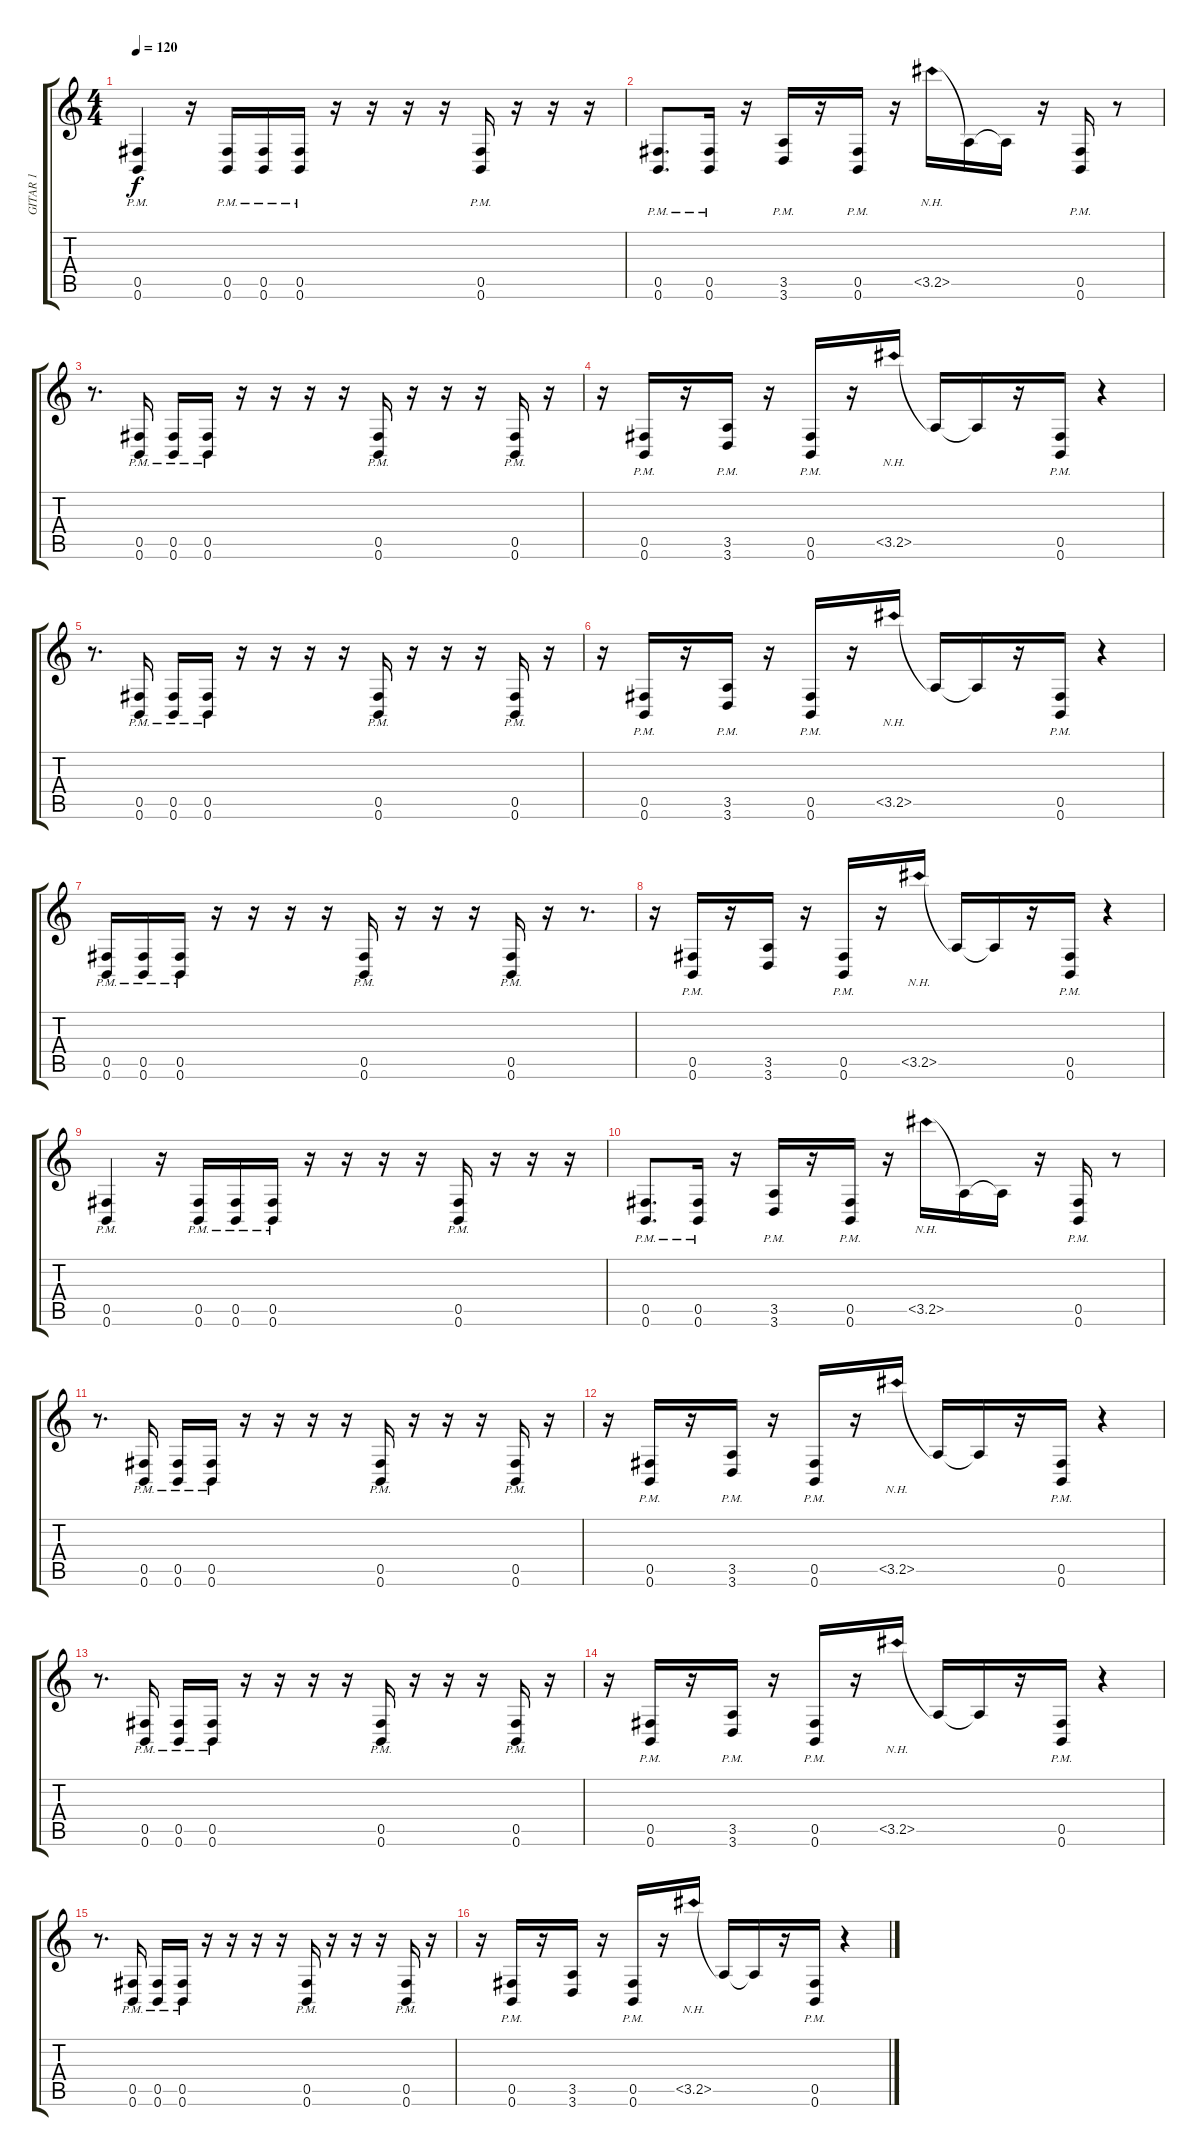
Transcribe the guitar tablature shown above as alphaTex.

\track ("GITAR 1" "GITAR 1") {instrument distortionguitar}
\staff {score tabs}
\tuning (Db4 Ab3 E3 B2 Gb2 B1) {hide}
\ts (4 4)
\tempo 120
\clef g2
\ks c
(0.5{pm} 0.6).4{dy f} r.16 (0.5{pm} 0.6).16 (0.5{pm} 0.6).16 (0.5{pm} 0.6).16 r.16 r.16 r.16 r.16 (0.5{pm} 0.6).16 r.16 r.16 r.16 |
(0.5{pm} 0.6).8{d} (0.5{pm} 0.6).16 r.16 (3.5{pm} 3.6).16 r.16 (0.5{pm} 0.6).16 r.16 3.5{nh}.16 3.5{t}.16 3.5{t}.16 r.16 (0.5{pm} 0.6).16 r.8 |
r.8{d} (0.5{pm} 0.6).16 (0.5{pm} 0.6).16 (0.5{pm} 0.6).16 r.16 r.16 r.16 r.16 (0.5{pm} 0.6).16 r.16 r.16 r.16 (0.5{pm} 0.6).16 r.16 |
r.16 (0.5{pm} 0.6).16 r.16 (3.5{pm} 3.6).16 r.16 (0.5{pm} 0.6).16 r.16 3.5{nh}.16 3.5{t}.16 3.5{t}.16 r.16 (0.5{pm} 0.6).16 r.4 |
r.8{d} (0.5{pm} 0.6).16 (0.5{pm} 0.6).16 (0.5{pm} 0.6).16 r.16 r.16 r.16 r.16 (0.5{pm} 0.6).16 r.16 r.16 r.16 (0.5{pm} 0.6).16 r.16 |
r.16 (0.5{pm} 0.6).16 r.16 (3.5{pm} 3.6).16 r.16 (0.5{pm} 0.6).16 r.16 3.5{nh}.16 3.5{t}.16 3.5{t}.16 r.16 (0.5{pm} 0.6).16 r.4 |
(0.5{pm} 0.6).16 (0.5{pm} 0.6).16 (0.5{pm} 0.6).16 r.16 r.16 r.16 r.16 (0.5{pm} 0.6).16 r.16 r.16 r.16 (0.5{pm} 0.6).16 r.16 r.8{d} |
r.16 (0.5{pm} 0.6).16 r.16 (3.5 3.6).16 r.16 (0.5{pm} 0.6).16 r.16 3.5{nh}.16 3.5{t}.16 3.5{t}.16 r.16 (0.5{pm} 0.6).16 r.4 |
(0.5{pm} 0.6).4 r.16 (0.5{pm} 0.6).16 (0.5{pm} 0.6).16 (0.5{pm} 0.6).16 r.16 r.16 r.16 r.16 (0.5{pm} 0.6).16 r.16 r.16 r.16 |
(0.5{pm} 0.6).8{d} (0.5{pm} 0.6).16 r.16 (3.5{pm} 3.6).16 r.16 (0.5{pm} 0.6).16 r.16 3.5{nh}.16 3.5{t}.16 3.5{t}.16 r.16 (0.5{pm} 0.6).16 r.8 |
r.8{d} (0.5{pm} 0.6).16 (0.5{pm} 0.6).16 (0.5{pm} 0.6).16 r.16 r.16 r.16 r.16 (0.5{pm} 0.6).16 r.16 r.16 r.16 (0.5{pm} 0.6).16 r.16 |
r.16 (0.5{pm} 0.6).16 r.16 (3.5{pm} 3.6).16 r.16 (0.5{pm} 0.6).16 r.16 3.5{nh}.16 3.5{t}.16 3.5{t}.16 r.16 (0.5{pm} 0.6).16 r.4 |
r.8{d} (0.5{pm} 0.6).16 (0.5{pm} 0.6).16 (0.5{pm} 0.6).16 r.16 r.16 r.16 r.16 (0.5{pm} 0.6).16 r.16 r.16 r.16 (0.5{pm} 0.6).16 r.16 |
r.16 (0.5{pm} 0.6).16 r.16 (3.5{pm} 3.6).16 r.16 (0.5{pm} 0.6).16 r.16 3.5{nh}.16 3.5{t}.16 3.5{t}.16 r.16 (0.5{pm} 0.6).16 r.4 |
r.8{d} (0.5{pm} 0.6).16 (0.5{pm} 0.6).16 (0.5{pm} 0.6).16 r.16 r.16 r.16 r.16 (0.5{pm} 0.6).16 r.16 r.16 r.16 (0.5{pm} 0.6).16 r.16 |
r.16 (0.5{pm} 0.6).16 r.16 (3.5 3.6).16 r.16 (0.5{pm} 0.6).16 r.16 3.5{nh}.16 3.5{t}.16 3.5{t}.16 r.16 (0.5{pm} 0.6).16 r.4
